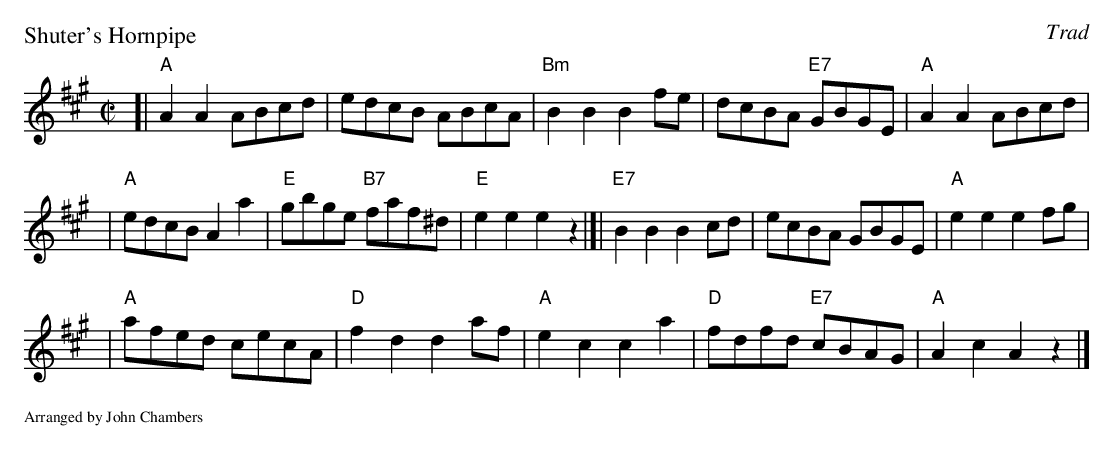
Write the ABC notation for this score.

X:1
P: Shuter's Hornpipe
O: Trad
M: C|
L: 1/8
K: A
[| "A"A2A2 ABcd | edcB ABcA | "Bm"B2B2 B2fe | dcBA "E7"GBGE | "A"A2A2 ABcd |
| "A"edcB A2a2 | "E"gbge "B7"faf^d | "E"e2e2 e2z2 |]| "E7"B2B2 B2cd | ecBA GBGE | "A"e2e2 e2fg |
| "A"afed cecA | "D"f2d2 d2af | "A"e2c2 c2a2 | "D"fdfd "E7"cBAG | "A"A2c2 A2z2 |]
